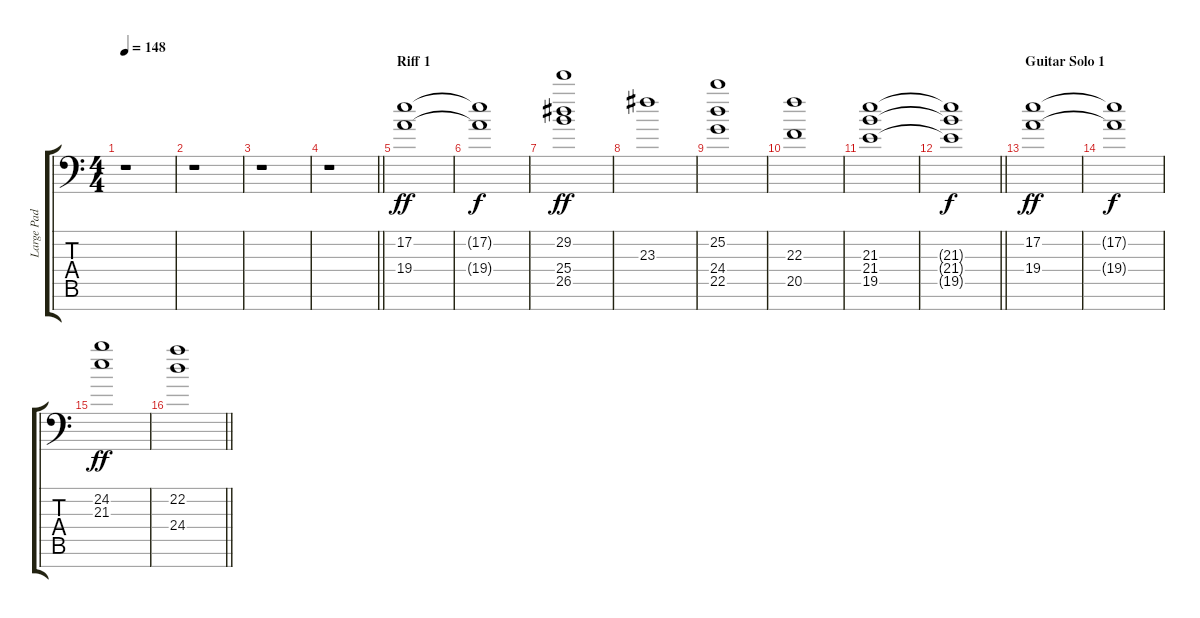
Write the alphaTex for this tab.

\track ("Large Pad" "Large Pad") {instrument pad2warm}
\staff {score tabs}
\tuning (C8 B3 G3 D3 A2 E2 C-1) {hide}
\ts (4 4)
\tempo 148
\clef f4
\ks c
r.1{dy ff} |
r.1 |
r.1 |
\barLineRight lightlight
r.1 |
\section ("" "Riff 1")
(17.2 19.4).1 |
(17.2{t} 19.4{t}).1{dy f} |
(29.2 25.4 26.5).1{dy ff} |
23.3.1 |
(25.2 24.4 22.5).1 |
(22.3 20.5).1 |
(21.3 21.4 19.5).1 |
\barLineRight lightlight
(21.3{t} 21.4{t} 19.5{t}).1{dy f} |
\section ("" "Guitar Solo 1")
(17.2 19.4).1{dy ff} |
(17.2{t} 19.4{t}).1{dy f} |
(24.2 21.3).1{dy ff} |
\barLineRight lightlight
(22.2 24.4).1
